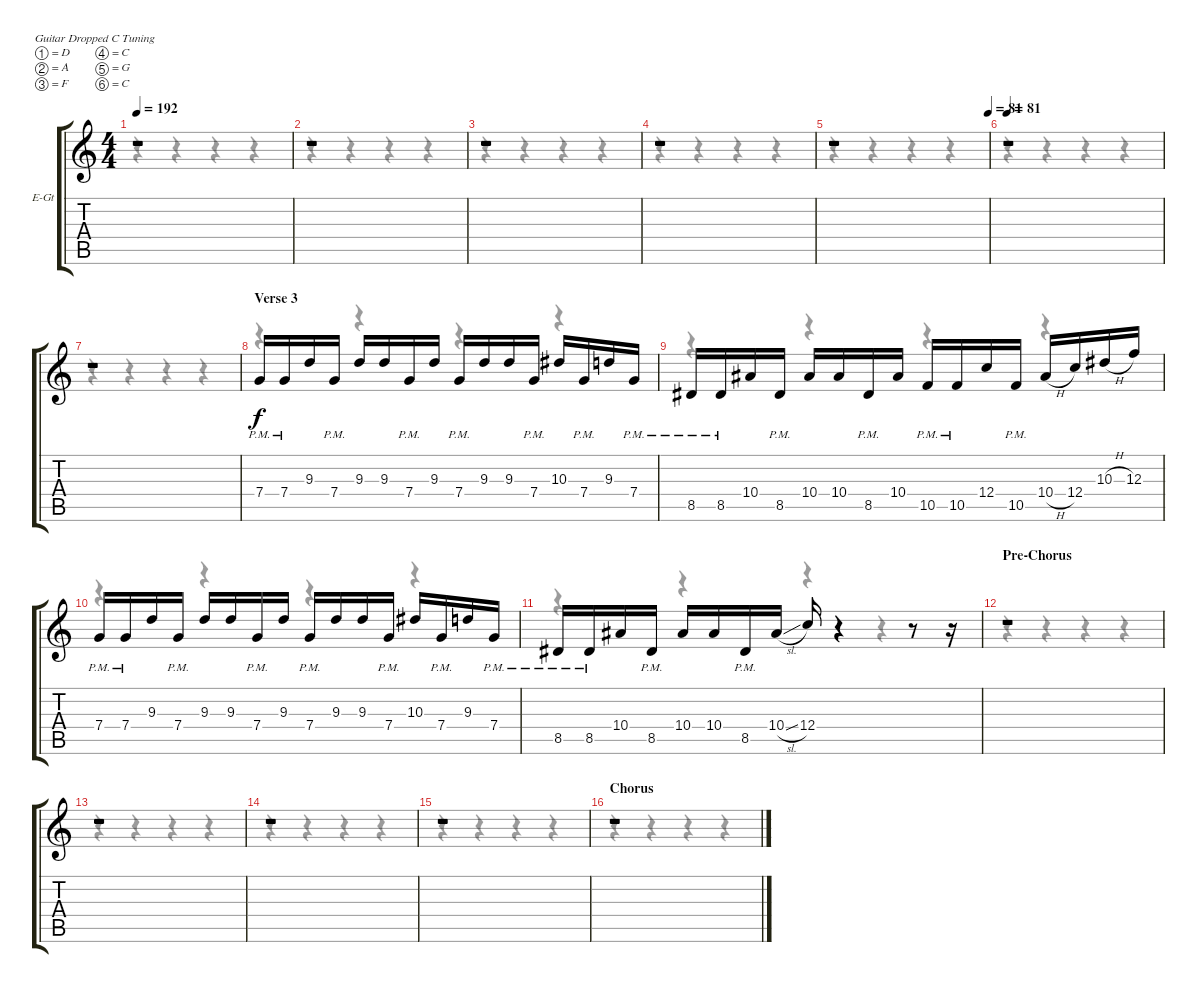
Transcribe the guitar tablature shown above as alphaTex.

\bracketExtendMode groupsimilarinstruments
\firstSystemTrackNameOrientation horizontal
\otherSystemsTrackNameOrientation horizontal
\track ("Padge (Clean)" "E-Gt") {instrument electricguitarclean}
\staff {score tabs}
\tuning (D4 A3 F3 C3 G2 C2)
\voice
\ts (4 4)
\tempo 192
\clef g2
\ks c
r.1{dy f} |
r.1 |
r.1 |
r.1 |
\tempo (81 1)
r.1 |
\tempo 81
r.1 |
r.1 |
\section ("" "Verse 3")
7.4{pm}.16 7.4{pm}.16 9.3.16 7.4{pm}.16 9.3.16 9.3.16 7.4{pm}.16 9.3.16 7.4{pm}.16 9.3.16 9.3.16 7.4{pm}.16 10.3.16 7.4{pm}.16 9.3.16 7.4{pm}.16 |
8.5{pm}.16 8.5{pm}.16 10.4.16 8.5{pm}.16 10.4.16 10.4.16 8.5{pm}.16 10.4.16 10.5{pm}.16 10.5{pm}.16 12.4.16 10.5{pm}.16 10.4{h}.16 12.4.16 10.3{h}.16 12.3.16 |
7.4{pm}.16 7.4{pm}.16 9.3.16 7.4{pm}.16 9.3.16 9.3.16 7.4{pm}.16 9.3.16 7.4{pm}.16 9.3.16 9.3.16 7.4{pm}.16 10.3.16 7.4{pm}.16 9.3.16 7.4{pm}.16 |
8.5{pm}.16 8.5{pm}.16 10.4.16 8.5{pm}.16 10.4.16 10.4.16 8.5{pm}.16 10.4{sl}.16 12.4.16 r.4 r.8 r.16 |
\section ("" "Pre-Chorus")
r.1 |
r.1 |
r.1 |
r.1 |
\section ("" "Chorus")
r.1
\voice
\clef g2
\ottava regular
\simile none
\ks c
r.4{dy mf} r.4 r.4 r.4 |
r.4 r.4 r.4 r.4 |
r.4 r.4 r.4 r.4 |
r.4 r.4 r.4 r.4 |
r.4 r.4 r.4 r.4 |
r.4 r.4 r.4 r.4 |
r.4 r.4 r.4 r.4 |
r.4 r.4 r.4 r.4 |
r.4 r.4 r.4 r.4 |
r.4 r.4 r.4 r.4 |
r.4 r.4 r.4 r.4 |
r.4 r.4 r.4 r.4 |
r.4 r.4 r.4 r.4 |
r.4 r.4 r.4 r.4 |
r.4 r.4 r.4 r.4 |
r.4 r.4 r.4 r.4
